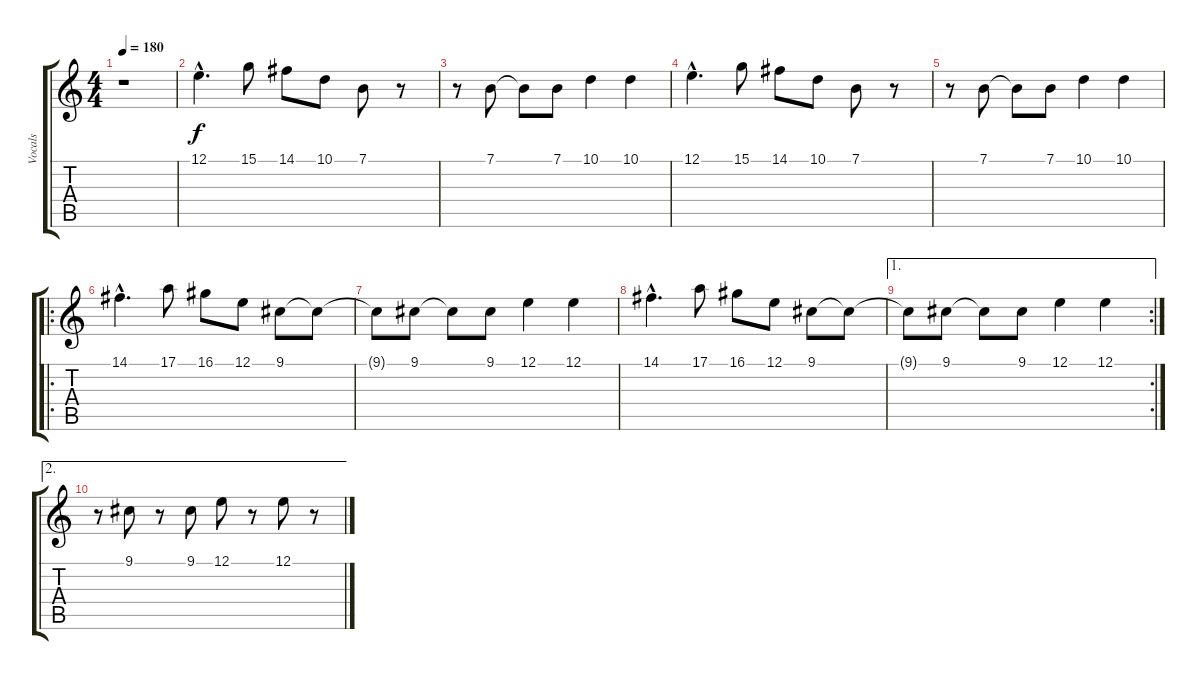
\track ("Vocals" "Vocals") {instrument orchestrahit}
\staff {score tabs}
\tuning (E4 B3 G3 D3 A2 E2) {hide}
\ts (4 4)
\tempo 180
\clef g2
\ks c
r.1{dy f} |
12.1{hac}.4{d} 15.1.8 14.1.8 10.1.8 7.1.8 r.8 |
r.8 7.1.8 7.1{t}.8 7.1.8 10.1.4 10.1.4 |
12.1{hac}.4{d} 15.1.8 14.1.8 10.1.8 7.1.8 r.8 |
r.8 7.1.8 7.1{t}.8 7.1.8 10.1.4 10.1.4 |
\ro
14.1{hac}.4{d} 17.1.8 16.1.8 12.1.8 9.1.8 9.1{t}.8 |
9.1{t}.8 9.1.8 9.1{t}.8 9.1.8 12.1.4 12.1.4 |
14.1{hac}.4{d} 17.1.8 16.1.8 12.1.8 9.1.8 9.1{t}.8 |
\ae 1
\rc 2
9.1{t}.8 9.1.8 9.1{t}.8 9.1.8 12.1.4 12.1.4 |
\ae 2
r.8 9.1.8 r.8 9.1.8 12.1.8 r.8 12.1.8 r.8
